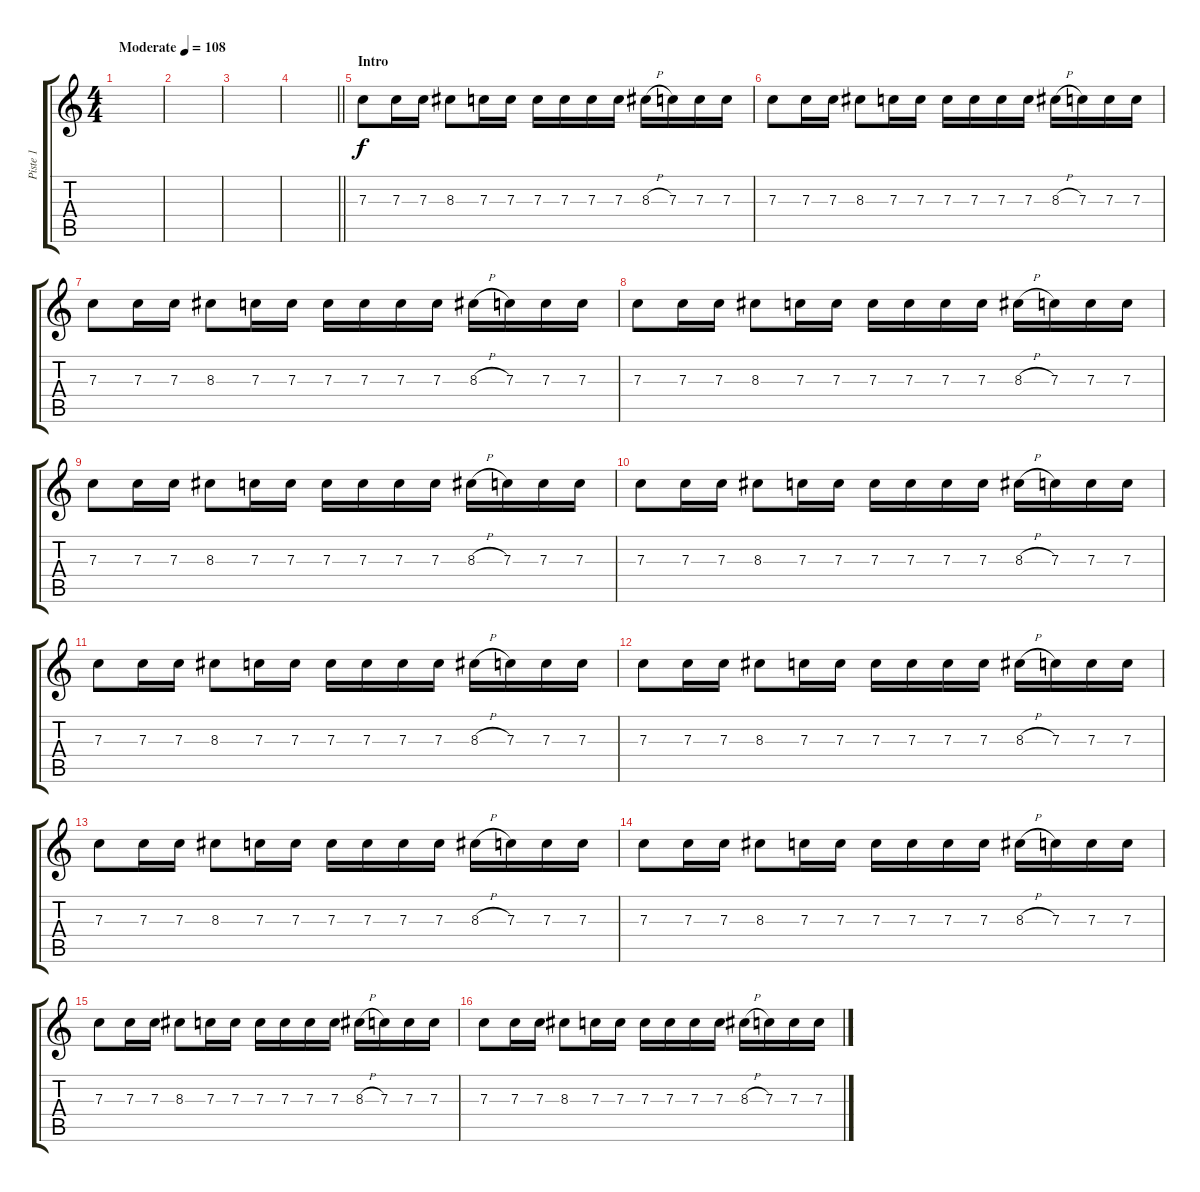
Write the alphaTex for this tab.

\track ("Piste 1" "Piste 1") {instrument distortionguitar}
\staff {score tabs}
\tuning (D4 A3 F3 C3 G2 C2) {hide}
\ts (4 4)
\tempo (108 "Moderate")
\clef g2
\ks c
|
|
|
\barLineRight lightlight
|
\section ("" "Intro")
7.3.8 7.3.16 7.3.16 8.3.8 7.3.16 7.3.16 7.3.16 7.3.16 7.3.16 7.3.16 8.3{h}.16 7.3.16 7.3.16 7.3.16 |
7.3.8 7.3.16 7.3.16 8.3.8 7.3.16 7.3.16 7.3.16 7.3.16 7.3.16 7.3.16 8.3{h}.16 7.3.16 7.3.16 7.3.16 |
7.3.8 7.3.16 7.3.16 8.3.8 7.3.16 7.3.16 7.3.16 7.3.16 7.3.16 7.3.16 8.3{h}.16 7.3.16 7.3.16 7.3.16 |
7.3.8 7.3.16 7.3.16 8.3.8 7.3.16 7.3.16 7.3.16 7.3.16 7.3.16 7.3.16 8.3{h}.16 7.3.16 7.3.16 7.3.16 |
7.3.8 7.3.16 7.3.16 8.3.8 7.3.16 7.3.16 7.3.16 7.3.16 7.3.16 7.3.16 8.3{h}.16 7.3.16 7.3.16 7.3.16 |
7.3.8 7.3.16 7.3.16 8.3.8 7.3.16 7.3.16 7.3.16 7.3.16 7.3.16 7.3.16 8.3{h}.16 7.3.16 7.3.16 7.3.16 |
7.3.8 7.3.16 7.3.16 8.3.8 7.3.16 7.3.16 7.3.16 7.3.16 7.3.16 7.3.16 8.3{h}.16 7.3.16 7.3.16 7.3.16 |
7.3.8 7.3.16 7.3.16 8.3.8 7.3.16 7.3.16 7.3.16 7.3.16 7.3.16 7.3.16 8.3{h}.16 7.3.16 7.3.16 7.3.16 |
7.3.8 7.3.16 7.3.16 8.3.8 7.3.16 7.3.16 7.3.16 7.3.16 7.3.16 7.3.16 8.3{h}.16 7.3.16 7.3.16 7.3.16 |
7.3.8 7.3.16 7.3.16 8.3.8 7.3.16 7.3.16 7.3.16 7.3.16 7.3.16 7.3.16 8.3{h}.16 7.3.16 7.3.16 7.3.16 |
7.3.8 7.3.16 7.3.16 8.3.8 7.3.16 7.3.16 7.3.16 7.3.16 7.3.16 7.3.16 8.3{h}.16 7.3.16 7.3.16 7.3.16 |
7.3.8 7.3.16 7.3.16 8.3.8 7.3.16 7.3.16 7.3.16 7.3.16 7.3.16 7.3.16 8.3{h}.16 7.3.16 7.3.16 7.3.16
